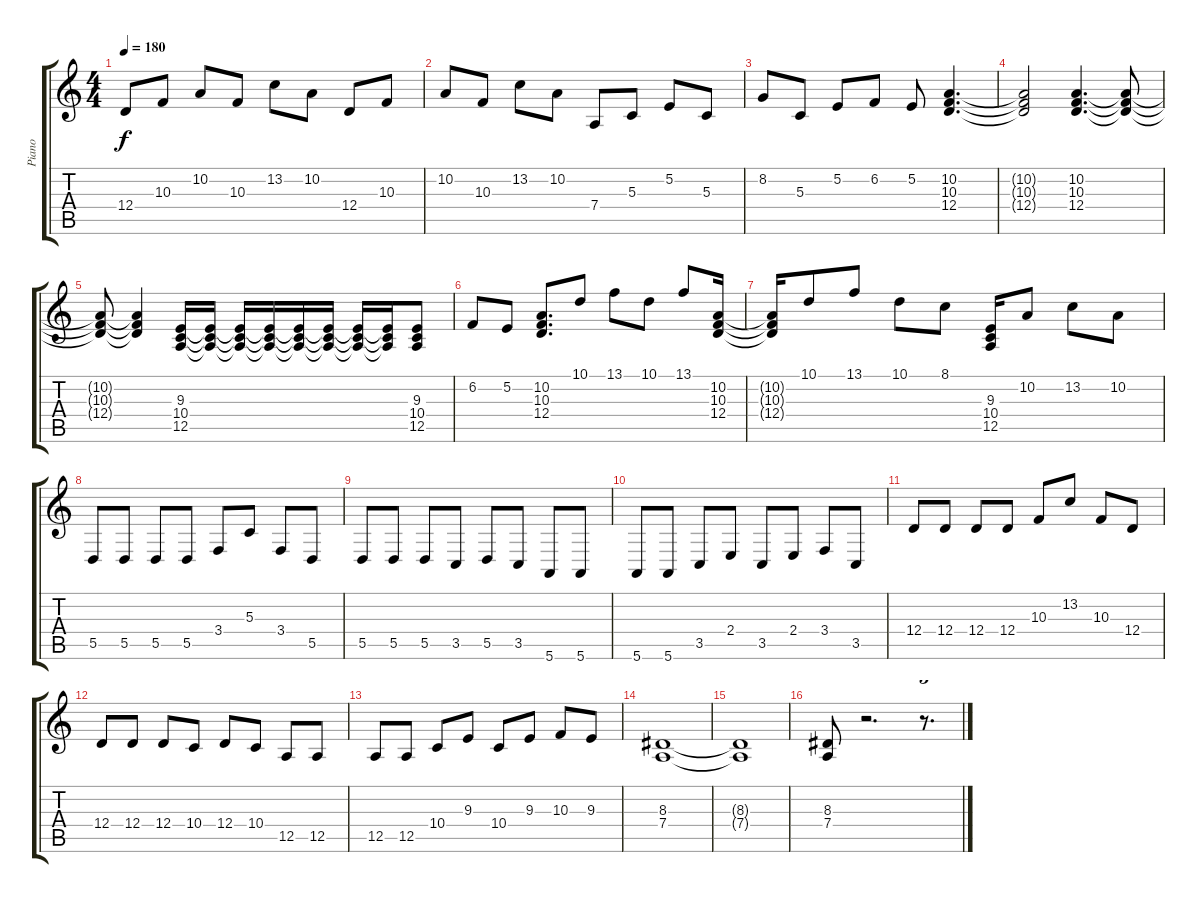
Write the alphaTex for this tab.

\track ("Piano" "Piano") {instrument brightacousticpiano}
\staff {score tabs}
\tuning (E4 B3 G3 D3 A2 E2) {hide}
\ts (4 4)
\tempo 180
\clef g2
\ks c
12.4.8{dy f} 10.3.8 10.2.8 10.3.8 13.2.8 10.2.8 12.4.8 10.3.8 |
10.2.8 10.3.8 13.2.8 10.2.8 7.4.8 5.3.8 5.2.8 5.3.8 |
8.2.8 5.3.8 5.2.8 6.2.8 5.2.8 (10.2 10.3 12.4).4{d} |
(10.2{t} 10.3{t} 12.4{t}).2 (10.2 10.3 12.4).4{d} (10.2{t} 10.3{t} 12.4{t}).8 |
(10.2{t} 10.3{t} 12.4{t}).8 (10.2{t} 10.3{t} 12.4{t}).4 (9.3 10.4 12.5).16 (9.3{t} 10.4{t} 12.5{t}).16 (9.3{t} 10.4{t} 12.5{t}).16 (9.3{t} 10.4{t} 12.5{t}).16 (9.3{t} 10.4{t} 12.5{t}).16 (9.3{t} 10.4{t} 12.5{t}).16 (9.3{t} 10.4{t} 12.5{t}).16 (9.3{t} 10.4{t} 12.5{t}).16 (9.3 10.4 12.5).8 |
6.2.8 5.2.8 (10.2 10.3 12.4).8{d} 10.1.8 13.1.8 10.1.8 13.1.8 (10.2 10.3 12.4).16 |
(10.2{t} 10.3{t} 12.4{t}).16 10.1.8 13.1.8 10.1.8 8.1.8 (9.3 10.4 12.5).16 10.2.8 13.2.8 10.2.8 |
5.5.8 5.5.8 5.5.8 5.5.8 3.4.8 5.3.8 3.4.8 5.5.8 |
5.5.8 5.5.8 5.5.8 3.5.8 5.5.8 3.5.8 5.6.8 5.6.8 |
5.6.8 5.6.8 3.5.8 2.4.8 3.5.8 2.4.8 3.4.8 3.5.8 |
12.4.8 12.4.8 12.4.8 12.4.8 10.3.8 13.2.8 10.3.8 12.4.8 |
12.4.8 12.4.8 12.4.8 10.4.8 12.4.8 10.4.8 12.5.8 12.5.8 |
12.5.8 12.5.8 10.4.8 9.3.8 10.4.8 9.3.8 10.3.8 9.3.8 |
(8.3 7.4).1 |
(8.3{t} 7.4{t}).1 |
(8.3 7.4).8 r.2{d} r.8{d tu (3 2)}
